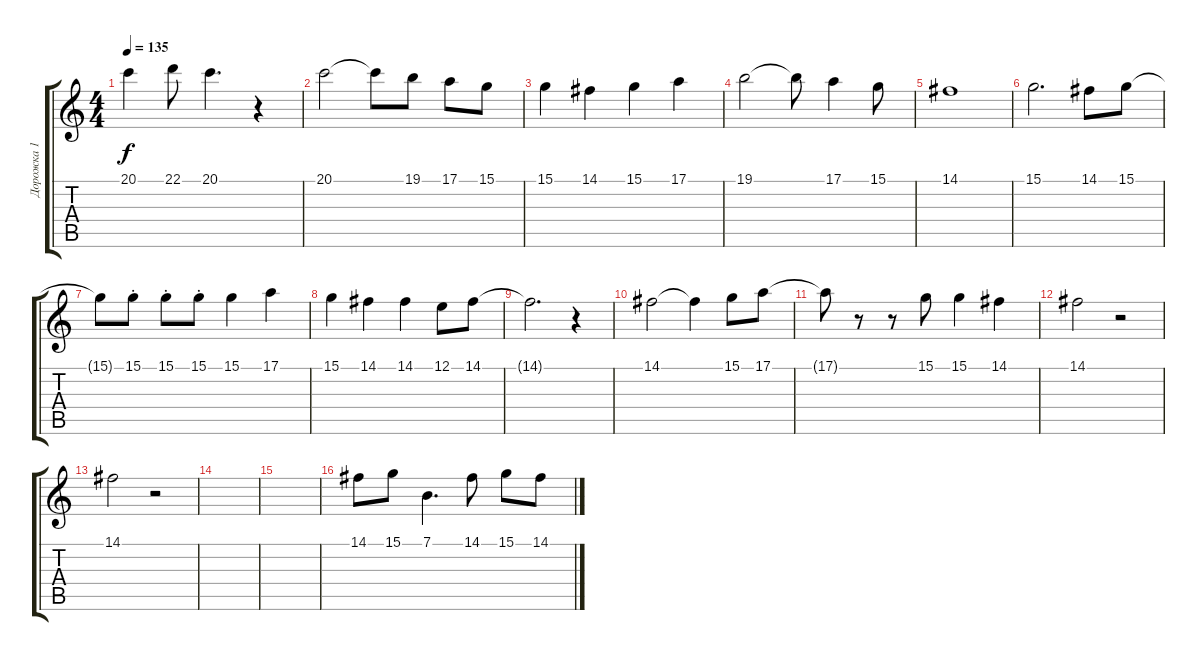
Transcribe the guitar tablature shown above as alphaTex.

\track ("Дорожка 1" "Дорожка 1") {instrument acousticgrandpiano}
\staff {score tabs}
\tuning (E4 B3 G3 D3 A2 E2) {hide}
\ts (4 4)
\tempo 135
\clef g2
\ks c
20.1{t}.4{dy f} 22.1.8 20.1.4{d} r.4 |
20.1.2 20.1{t}.8 19.1.8 17.1.8 15.1.8 |
15.1.4 14.1.4 15.1.4 17.1.4 |
19.1.2 19.1{t}.8 17.1.4 15.1.8 |
14.1.1 |
15.1.2{d} 14.1.8 15.1.8 |
15.1{t}.8 15.1{st}.8 15.1{st}.8 15.1{st}.8 15.1.4 17.1.4 |
15.1.4 14.1.4 14.1.4 12.1.8 14.1.8 |
14.1{t}.2{d} r.4 |
14.1.2 14.1{t}.4 15.1.8 17.1.8 |
17.1{t}.8 r.8 r.8 15.1.8 15.1.4 14.1.4 |
14.1.2 r.2 |
14.1.2 r.2 |
|
|
14.1.8 15.1.8 7.1.4{d} 14.1.8 15.1.8 14.1.8
